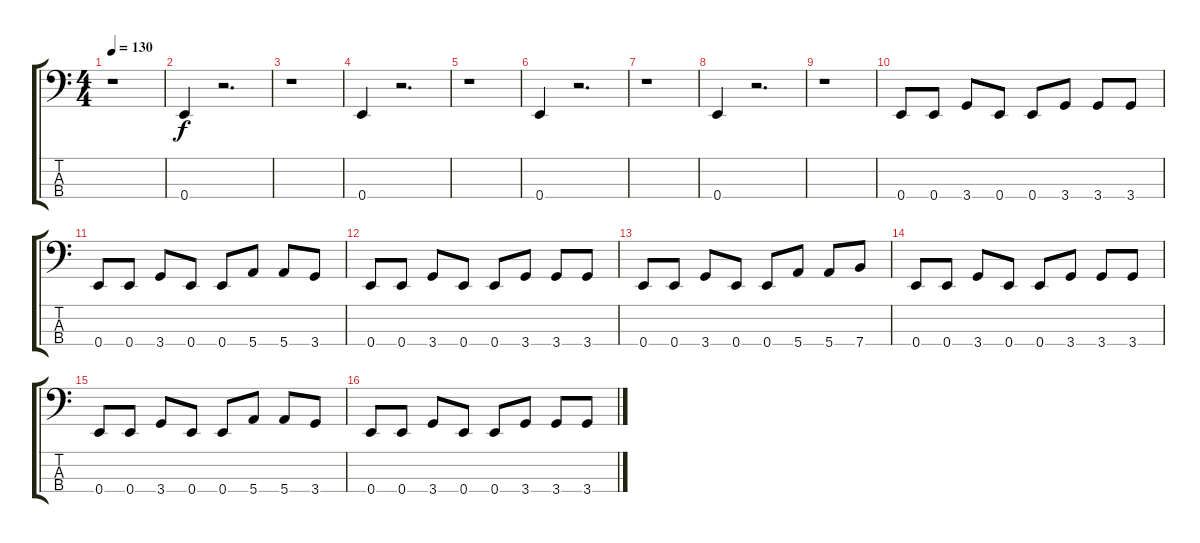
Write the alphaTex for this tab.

\track "" {instrument electricbasspick}
\staff {score tabs}
\tuning (G2 D2 A1 E1) {hide}
\ts (4 4)
\tempo 130
\clef f4
\ks c
r.1{dy f} |
0.4.4 r.2{d} |
r.1 |
0.4.4 r.2{d} |
r.1 |
0.4.4 r.2{d} |
r.1 |
0.4.4 r.2{d} |
r.1 |
0.4.8 0.4.8 3.4.8 0.4.8 0.4.8 3.4.8 3.4.8 3.4.8 |
0.4.8 0.4.8 3.4.8 0.4.8 0.4.8 5.4.8 5.4.8 3.4.8 |
0.4.8 0.4.8 3.4.8 0.4.8 0.4.8 3.4.8 3.4.8 3.4.8 |
0.4.8 0.4.8 3.4.8 0.4.8 0.4.8 5.4.8 5.4.8 7.4.8 |
0.4.8 0.4.8 3.4.8 0.4.8 0.4.8 3.4.8 3.4.8 3.4.8 |
0.4.8 0.4.8 3.4.8 0.4.8 0.4.8 5.4.8 5.4.8 3.4.8 |
0.4.8 0.4.8 3.4.8 0.4.8 0.4.8 3.4.8 3.4.8 3.4.8
